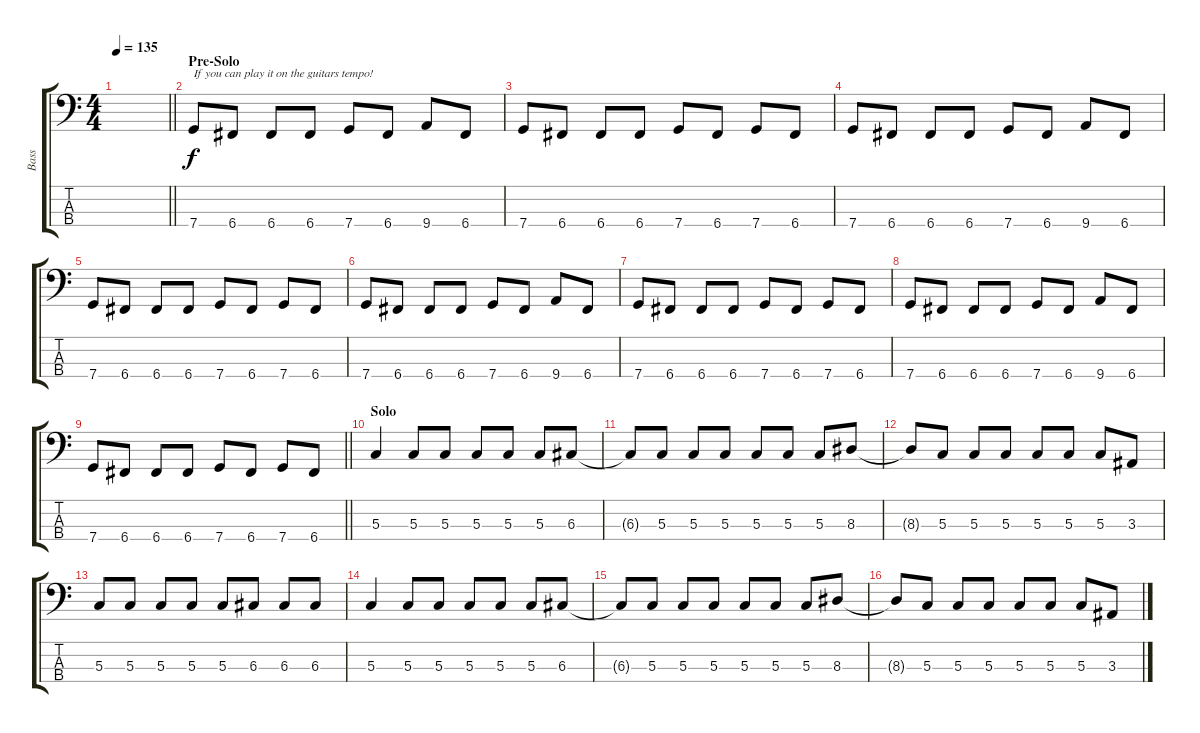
\track ("Bass" "Bass") {instrument electricbasspick}
\staff {score tabs}
\tuning (F2 C2 G1 C1) {hide}
\ts (4 4)
\tempo 135
\clef f4
\barLineRight lightlight
\ks c
|
\section ("" "Pre-Solo")
7.4.8{txt "If you can play it on the guitars tempo! "} 6.4.8 6.4.8 6.4.8 7.4.8 6.4.8 9.4.8 6.4.8 |
7.4.8 6.4.8 6.4.8 6.4.8 7.4.8 6.4.8 7.4.8 6.4.8 |
7.4.8 6.4.8 6.4.8 6.4.8 7.4.8 6.4.8 9.4.8 6.4.8 |
7.4.8 6.4.8 6.4.8 6.4.8 7.4.8 6.4.8 7.4.8 6.4.8 |
7.4.8 6.4.8 6.4.8 6.4.8 7.4.8 6.4.8 9.4.8 6.4.8 |
7.4.8 6.4.8 6.4.8 6.4.8 7.4.8 6.4.8 7.4.8 6.4.8 |
7.4.8 6.4.8 6.4.8 6.4.8 7.4.8 6.4.8 9.4.8 6.4.8 |
\barLineRight lightlight
7.4.8 6.4.8 6.4.8 6.4.8 7.4.8 6.4.8 7.4.8 6.4.8 |
\section ("" "Solo")
5.3.4 5.3.8 5.3.8 5.3.8 5.3.8 5.3.8 6.3.8 |
6.3{t}.8 5.3.8 5.3.8 5.3.8 5.3.8 5.3.8 5.3.8 8.3.8 |
8.3{t}.8 5.3.8 5.3.8 5.3.8 5.3.8 5.3.8 5.3.8 3.3.8 |
5.3.8 5.3.8 5.3.8 5.3.8 5.3.8 6.3.8 6.3.8 6.3.8 |
5.3.4 5.3.8 5.3.8 5.3.8 5.3.8 5.3.8 6.3.8 |
6.3{t}.8 5.3.8 5.3.8 5.3.8 5.3.8 5.3.8 5.3.8 8.3.8 |
8.3{t}.8 5.3.8 5.3.8 5.3.8 5.3.8 5.3.8 5.3.8 3.3.8
